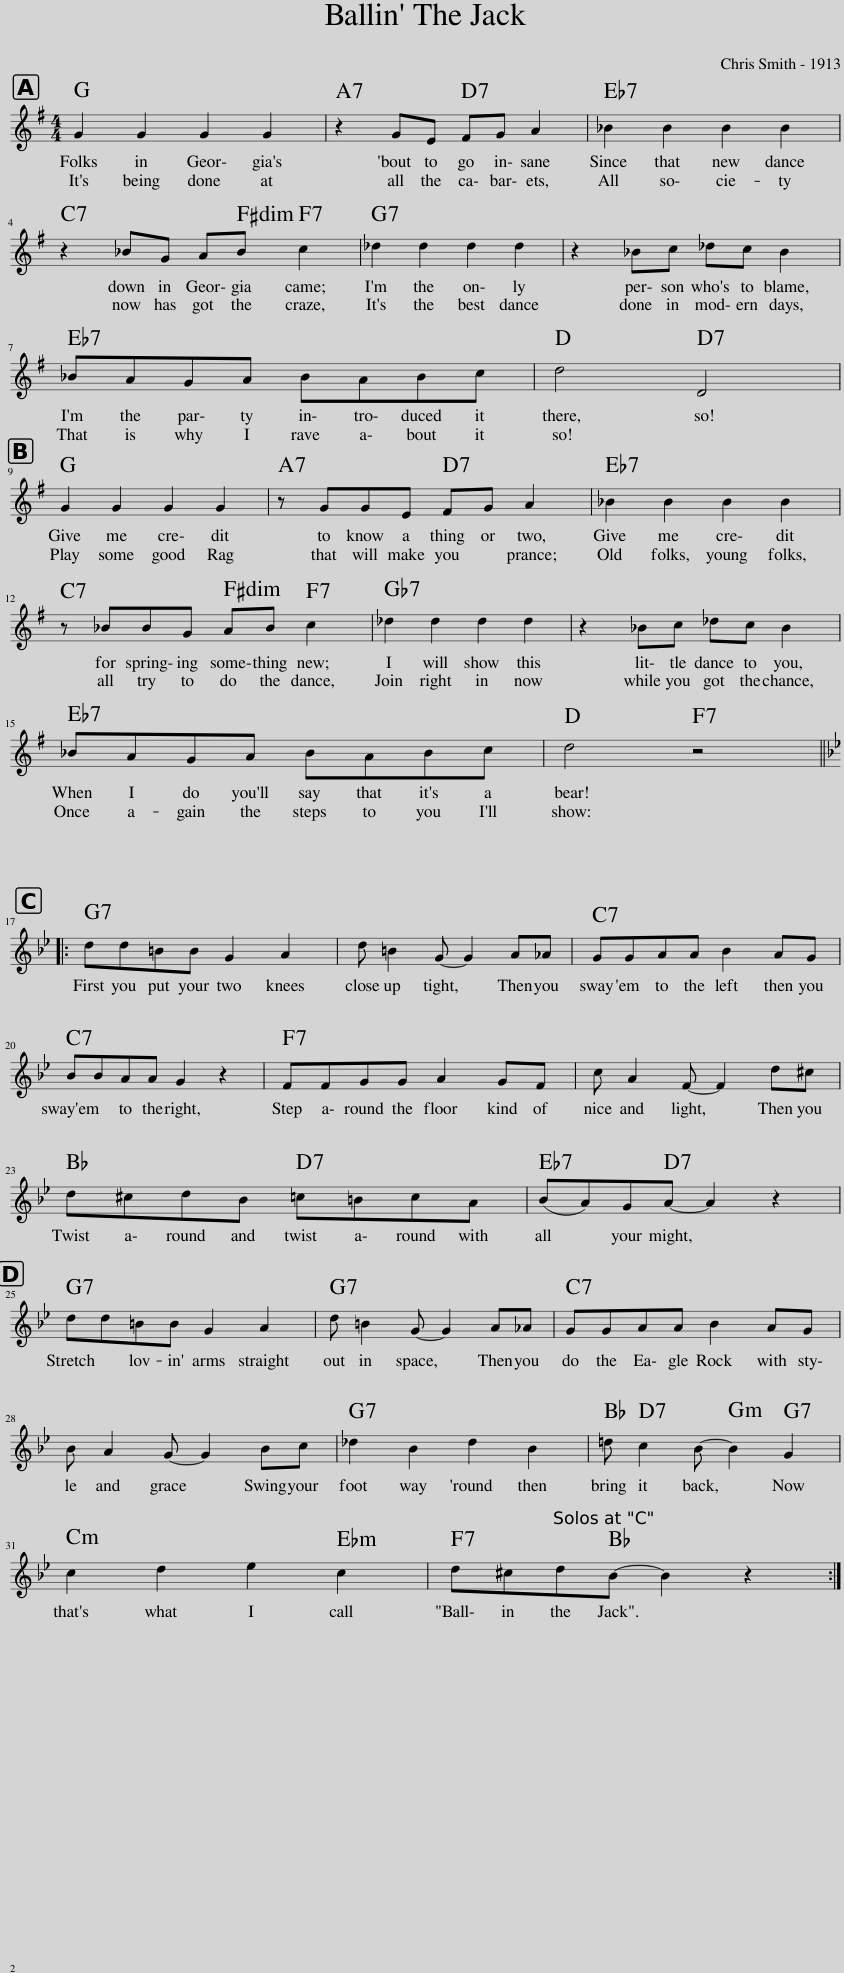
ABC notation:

X:1
L:1/8
M:4/4
I:linebreak $
K:G
V:1 treble
V:1
 G2 G2 G2 G2 | z2 GE FG A2 | _B2 B2 B2 B2 |$ z2 _BG AB c2 | _d2 d2 d2 d2 | %5
 z2 _Bc _dc B2 |$ _BAGA BABc | d4 D4 |$ G2 G2 G2 G2 | z GGE FG A2 | %10
 _B2 B2 B2 B2 |$ z _BBG AB c2 | _d2 d2 d2 d2 | z2 _Bc _dc B2 |$ _BAGA BABc | %15
 d4 z4 |:$[K:Bb] dd=BB G2 A2 | d =B2 G- G2 A_A | GGAA B2 AG |$ BBAA G2 z2 | %20
 FFGG A2 GF | c A2 F- F2 d^c |$ d^cdB =c=BcA | (BA)GA- A2 z2 |$ dd=BB G2 A2 | %25
 d =B2 G- G2 A_A | GGAA B2 AG |$ B A2 G- G2 Bc | _d2 B2 d2 B2 | =d c2 B- B2 G2 |$ %30
 c2 d2 e2 c2 | d^cdB- B2 z2 :| %32
